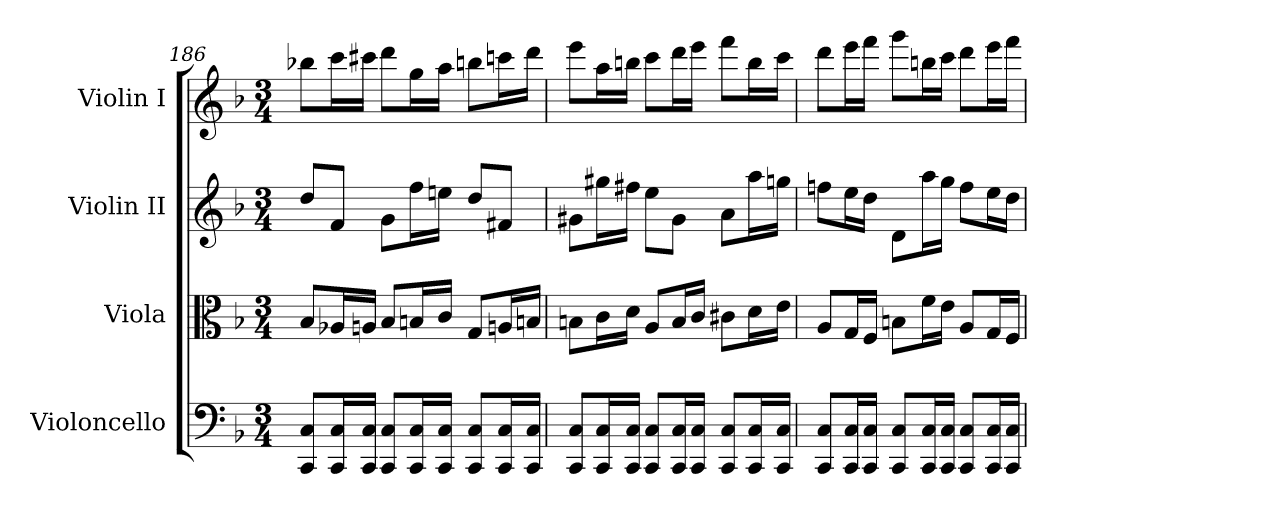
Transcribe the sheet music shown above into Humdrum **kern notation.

**kern	**dynam	**kern	**dynam	**kern	**dynam	**kern	**dynam
*part4	*part4	*part3	*part3	*part2	*part2	*part1	*part1
*staff4	*staff4	*staff3	*staff3	*staff2	*staff2	*staff1	*staff1
*I"Violoncello	*	*I"Viola	*	*I"Violin II	*	*I"Violin I	*
*I'Vc	*	*I'Vla	*	*I'Vln	*	*I'Vln	*
*clefF4	*	*clefC3	*	*clefG2	*	*clefG2	*
*k[b-]	*	*k[b-]	*	*k[b-]	*	*k[b-]	*
*M3/4	*	*M3/4	*	*M3/4	*	*M3/4	*
=186	=186	=186	=186	=186	=186	=186	=186
8CC/ 8C/L	.	8B-/L	.	8dd/L	.	8bb-X\L	.
16CC/ 16C/L	.	16A-X/L	.	8f/J	.	16ccc\L	.
16CC/ 16C/JJ	.	16An/JJ	.	.	.	16ccc#X\JJ	.
8CC/ 8C/L	.	8B-/L	.	8g\L	.	8ddd\L	.
16CC/ 16C/L	.	16Bn/L	.	16ff\L	.	16gg\L	.
16CC/ 16C/JJ	.	16c/JJ	.	16een\JJ	.	16aa\JJ	.
8CC/ 8C/L	.	8G/L	.	8dd/L	.	8bbn\L	.
16CC/ 16C/L	.	16An/L	.	8f#X/J	.	16cccn\L	.
16CC/ 16C/JJ	.	16Bn/JJ	.	.	.	16ddd\JJ	.
=187	=187	=187	=187	=187	=187	=187	=187
!	!LO:DY:b	!	!	!	!	!	!
!	!LO:DY:n=1:b	!	!LO:DY:b	!	!	!	!
!	!	!	!LO:DY:n=1:b	!	!LO:DY:b	!	!
!	!	!	!	!	!LO:DY:n=1:b	!	!LO:DY:b
!	!	!	!	!	!	!	!LO:DY:n=1:b
8CC/ 8C/L	other-dynamics f	8Bn\L	other-dynamics f	8g#X\L	other-dynamics f	8eee\L	other-dynamics f
16CC/ 16C/L	.	16c\L	.	16gg#X\L	.	16aa\L	.
16CC/ 16C/JJ	.	16d\JJ	.	16ff#X\JJ	.	16bbn\JJ	.
8CC/ 8C/L	.	8A/L	.	8ee\L	.	8ccc\L	.
16CC/ 16C/L	.	16B/L	.	8g#\J	.	16ddd\L	.
16CC/ 16C/JJ	.	16c/JJ	.	.	.	16eee\JJ	.
8CC/ 8C/L	.	8c#X\L	.	8a\L	.	8fff\L	.
16CC/ 16C/L	.	16d\L	.	16aa\L	.	16bb\L	.
16CC/ 16C/JJ	.	16e\JJ	.	16ggn\JJ	.	16ccc\JJ	.
!!LO:LB:g=z
=188	=188	=188	=188	=188	=188	=188	=188
8CC/ 8C/L	.	8A/L	.	8ffn\L	.	8ddd\L	.
16CC/ 16C/L	.	16G/L	.	16ee\L	.	16eee\L	.
16CC/ 16C/JJ	.	16F/JJ	.	16dd\JJ	.	16fff\JJ	.
8CC/ 8C/L	.	8Bn\L	.	8d/L	.	8ggg\L	.
16CC/ 16C/L	.	16f\L	.	16aa\L	.	16bbn\L	.
16CC/ 16C/JJ	.	16e\JJ	.	16gg\JJ	.	16ccc\JJ	.
8CC/ 8C/L	.	8A/L	.	8ff\L	.	8ddd\L	.
16CC/ 16C/L	.	16G/L	.	16ee\L	.	16eee\L	.
16CC/ 16C/JJ	.	16F/JJ	.	16dd\JJ	.	16fff\JJ	.
=	=	=	=	=	=	=	=
*-	*-	*-	*-	*-	*-	*-	*-
